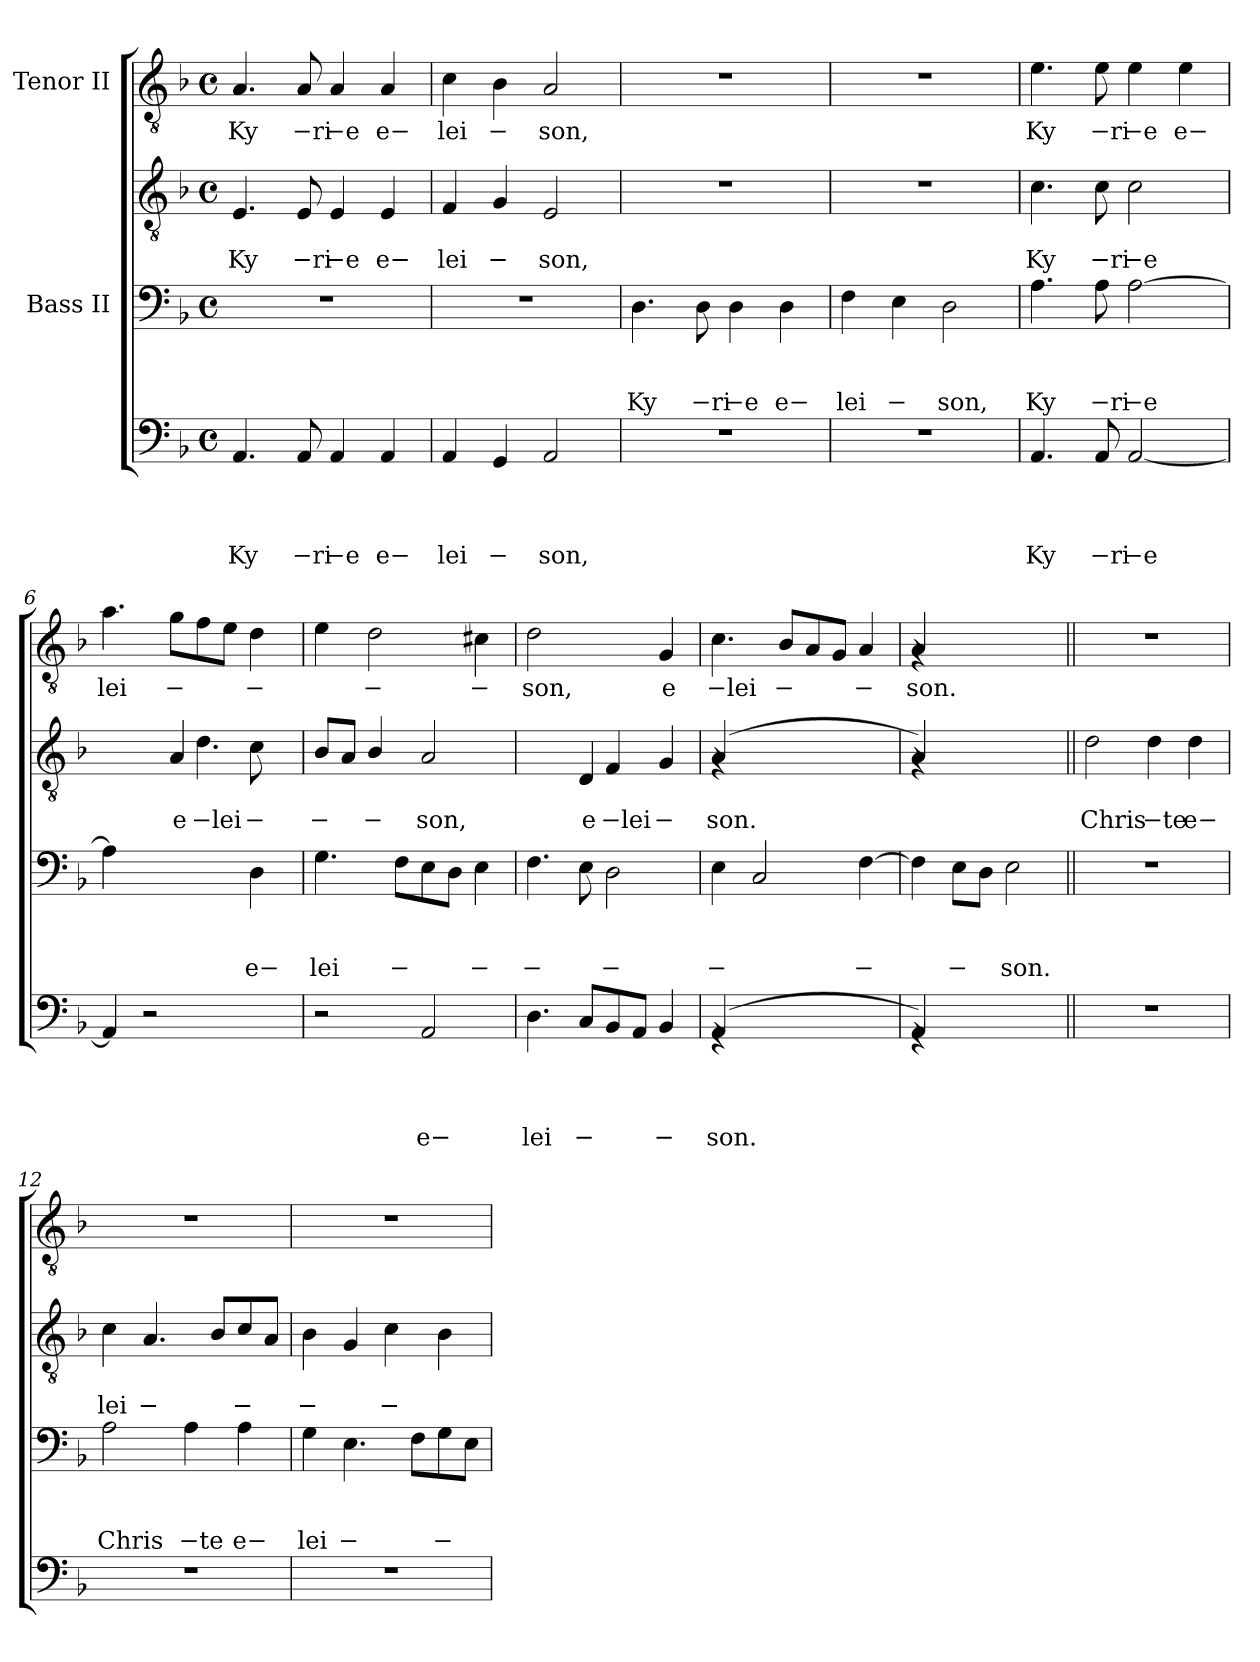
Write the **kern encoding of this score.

**kern	**text	**text	**text	**text	**kern	**text	**text	**text	**kern	**text	**text	**kern	**text
*part4	*part4	*part4	*part4	*part4	*part3	*part3	*part3	*part3	*part2	*part2	*part2	*part1	*part1
*staff4	*staff4	*staff4	*staff4	*staff4	*staff3	*staff3	*staff3	*staff3	*staff2	*staff2	*staff2	*staff1	*staff1
*	*	*	*	*	*I"Bass II	*	*	*	*	*	*	*I"Tenor II	*
!!LO:PB:g=z
*clefF4	*	*	*	*	*clefF4	*	*	*	*clefGv2	*	*	*clefGv2	*
*k[b-]	*	*	*	*	*k[b-]	*	*	*	*k[b-]	*	*	*k[b-]	*
*F:	*	*	*	*	*F:	*	*	*	*F:	*	*	*F:	*
*M4/4	*	*	*	*	*M4/4	*	*	*	*M4/4	*	*	*M4/4	*
*met(c)	*	*	*	*	*met(c)	*	*	*	*met(c)	*	*	*met(c)	*
=1	=1	=1	=1	=1	=1	=1	=1	=1	=1	=1	=1	=1	=1
!	!	!	!	!LO:LY:b	!	!	!	!	!	!	!LO:LY:b	!	!LO:LY:b
4.AA/	.	.	.	Ky	1r	.	.	.	4.E/	.	Ky	4.A/	Ky
!	!	!	!	!LO:LY:b:rj	!	!	!	!	!	!	!LO:LY:b:rj	!	!LO:LY:b:rj
8AA/	.	.	.	−ri	.	.	.	.	8E/	.	−ri	8A/	−ri
!	!	!	!	!LO:LY:b:rj	!	!	!	!	!	!	!LO:LY:b:rj	!	!LO:LY:b:rj
4AA/	.	.	.	−e	.	.	.	.	4E/	.	−e	4A/	−e
!	!	!	!	!LO:LY:b	!	!	!	!	!	!	!LO:LY:b	!	!LO:LY:b
4AA/	.	.	.	e−	.	.	.	.	4E/	.	e−	4A/	e−
=2	=2	=2	=2	=2	=2	=2	=2	=2	=2	=2	=2	=2	=2
!	!	!	!	!LO:LY:b	!	!	!	!	!	!	!LO:LY:b	!	!LO:LY:b
4AA/	.	.	.	lei	1r	.	.	.	4F/	.	lei	4c\	lei
!	!	!	!	!LO:LY:b	!	!	!	!	!	!	!LO:LY:b	!	!LO:LY:b
4GG/	.	.	.	−	.	.	.	.	4G/	.	−	4B-\	−
!	!	!	!	!LO:LY:b	!	!	!	!	!	!	!LO:LY:b	!	!LO:LY:b
2AA/	.	.	.	son,	.	.	.	.	2E/	.	son,	2A/	son,
=3	=3	=3	=3	=3	=3	=3	=3	=3	=3	=3	=3	=3	=3
!	!	!	!	!	!	!	!	!LO:LY:b	!	!	!	!	!
1r	.	.	.	.	4.D\	.	.	Ky	1r	.	.	1r	.
!	!	!	!	!	!	!	!	!LO:LY:b:rj	!	!	!	!	!
.	.	.	.	.	8D\	.	.	−ri	.	.	.	.	.
!	!	!	!	!	!	!	!	!LO:LY:b:rj	!	!	!	!	!
.	.	.	.	.	4D\	.	.	−e	.	.	.	.	.
!	!	!	!	!	!	!	!	!LO:LY:b	!	!	!	!	!
.	.	.	.	.	4D\	.	.	e−	.	.	.	.	.
=4	=4	=4	=4	=4	=4	=4	=4	=4	=4	=4	=4	=4	=4
!	!	!	!	!	!	!	!	!LO:LY:b	!	!	!	!	!
1r	.	.	.	.	4F\	.	.	lei	1r	.	.	1r	.
!	!	!	!	!	!	!	!	!LO:LY:b	!	!	!	!	!
.	.	.	.	.	4E\	.	.	−	.	.	.	.	.
!	!	!	!	!	!	!	!	!LO:LY:b	!	!	!	!	!
.	.	.	.	.	2D\	.	.	son,	.	.	.	.	.
=5	=5	=5	=5	=5	=5	=5	=5	=5	=5	=5	=5	=5	=5
!	!	!	!	!LO:LY:b	!	!	!	!LO:LY:b	!	!	!LO:LY:b	!	!LO:LY:b
4.AA/	.	.	.	Ky	4.A\	.	.	Ky	4.c\	.	Ky	4.e\	Ky
!	!	!	!	!LO:LY:b:rj	!	!	!	!LO:LY:b:rj	!	!	!LO:LY:b:rj	!	!LO:LY:b:rj
8AA/	.	.	.	−ri	8A\	.	.	−ri	8c\	.	−ri	8e\	−ri
!	!	!	!	!LO:LY:b:rj	!	!	!	!LO:LY:b:rj	!	!	!LO:LY:b:rj	!	!LO:LY:b:rj
[<2AA/	.	.	.	−e	[<2A\	.	.	−e	2c\	.	−e	4e\	−e
!	!	!	!	!	!	!	!	!	!	!	!	!	!LO:LY:b
.	.	.	.	.	.	.	.	.	.	.	.	4e\	e−
!!LO:LB:g=z
=6	=6	=6	=6	=6	=6	=6	=6	=6	=6	=6	=6	=6	=6
*	*	*	*	*	*	*	*	*	*^	*	*	*	*
*	*	*	*	*	*	*	*	*	*	*^	*	*	*	*
!	!	!	!	!	!	!	!	!	!	!	!	!	!	!	!LO:LY:b
4AA/]	.	.	.	.	4A\]	.	.	.	4.ryy	2ryy	2.ryy	.	.	4.a\	lei
2r	.	.	.	.	2ryy	.	.	.	.	.	.	.	.	.	.
!	!	!	!	!	!	!	!	!	!	!	!	!	!LO:LY:b	!	!LO:LY:b
.	.	.	.	.	.	.	.	.	4A/	.	.	.	e	8g\L	−
!	!	!	!	!	!	!	!	!	!	!	!	!	!LO:LY:b:rj	!	!
.	.	.	.	.	.	.	.	.	.	4.d\	.	.	−lei	8f\	.
.	.	.	.	.	.	.	.	.	8ryy	.	.	.	.	8e\J	.
!	!	!	!	!	!	!	!	!LO:LY:b	!	!	!	!	!LO:LY:b	!	!LO:LY:b
4ryy	.	.	.	.	4D\	.	.	e−	4ryy	.	8c\	.	−	4d\	−
.	.	.	.	.	.	.	.	.	.	8ryy	8ryy	.	.	.	.
=7	=7	=7	=7	=7	=7	=7	=7	=7	=7	=7	=7	=7	=7	=7	=7
!	!	!	!	!	!	!	!	!LO:LY:b	!	!	!	!	!LO:LY:b	!	!
*	*	*	*	*	*	*	*	*	*v	*v	*v	*	*	*	*
2r	.	.	.	.	4.G\	.	.	lei	8B-/L	.	−	4e\	.
.	.	.	.	.	.	.	.	.	8A/J	.	.	.	.
!	!	!	!	!	!	!	!	!	!	!	!LO:LY:b	!	!LO:LY:b
.	.	.	.	.	.	.	.	.	4B-/	.	−	2d\	−
!	!	!	!	!	!	!	!	!LO:LY:b	!	!	!	!	!
.	.	.	.	.	8F\L	.	.	−	.	.	.	.	.
!	!	!	!	!LO:LY:b	!	!	!	!	!	!	!LO:LY:b	!	!
2AA/	.	.	.	e−	8E\	.	.	.	2A/	.	son,	.	.
.	.	.	.	.	8D\J	.	.	.	.	.	.	.	.
!	!	!	!	!	!	!	!	!LO:LY:b	!	!	!	!	!LO:LY:b
.	.	.	.	.	4E\	.	.	−	.	.	.	4c#X\	−
=8	=8	=8	=8	=8	=8	=8	=8	=8	=8	=8	=8	=8	=8
!	!	!	!	!LO:LY:b	!	!	!	!LO:LY:b	!	!	!	!	!LO:LY:b
*	*	*	*	*	*	*	*	*	*^	*	*	*	*
4.D\	.	.	.	lei	4.F\	.	.	−	4.ryy	2ryy	.	.	2d\	son,
!	!	!	!	!LO:LY:b	!	!	!	!	!	!	!	!LO:LY:b	!	!
8C/L	.	.	.	−	8E\	.	.	.	4D/	.	.	e	.	.
!	!	!	!	!	!	!	!	!LO:LY:b	!	!	!	!LO:LY:b:rj	!	!
8BB-/	.	.	.	.	2D\	.	.	−	.	4F/	.	−lei	4ryy	.
8AA/J	.	.	.	.	.	.	.	.	4.ryy	.	.	.	.	.
!	!	!	!	!LO:LY:b	!	!	!	!	!	!	!	!LO:LY:b	!	!LO:LY:b
4BB-/	.	.	.	−	.	.	.	.	.	4G/	.	−	4G/	e
=9	=9	=9	=9	=9	=9	=9	=9	=9	=9	=9	=9	=9	=9	=9
!LO:N:head=solid	!	!	!	!LO:LY:b	!	!	!	!LO:LY:b	!LO:N:head=solid	!	!	!LO:LY:b	!	!LO:LY:b:rj
*^	*	*	*	*	*	*	*	*	*	*	*	*	*	*
(<4AA/	4rFF	.	.	.	son.	4E\	.	.	−	(<4A/	4rF	.	son.	4.c\	−lei
2.ryy	2.ryy	.	.	.	.	2C/	.	.	.	2.ryy	2.ryy	.	.	.	.
!	!	!	!	!	!	!	!	!	!	!	!	!	!	!	!LO:LY:b
.	.	.	.	.	.	.	.	.	.	.	.	.	.	8B-/L	−
.	.	.	.	.	.	.	.	.	.	.	.	.	.	8A/	.
.	.	.	.	.	.	.	.	.	.	.	.	.	.	8G/J	.
!	!	!	!	!	!	!	!	!	!LO:LY:b	!	!	!	!	!	!LO:LY:b
.	.	.	.	.	.	[>4F\	.	.	−	.	.	.	.	4A/	−
=10	=10	=10	=10	=10	=10	=10	=10	=10	=10	=10	=10	=10	=10	=10	=10
!LO:N:head=solid	!	!	!	!	!	!	!	!	!	!LO:N:head=solid	!	!	!	!LO:N:head=solid	!LO:LY:b
*	*	*	*	*	*	*	*	*	*	*	*	*	*	*^	*
4AA/)	4rFF	.	.	.	.	4F\]	.	.	.	4A/)	4rF	.	.	4A/	4rF	son.
!	!	!	!	!	!	!	!	!	!LO:LY:b	!	!	!	!	!	!	!
2.ryy	2.ryy	.	.	.	.	8E\L	.	.	−	2.ryy	2.ryy	.	.	2.ryy	2.ryy	.
.	.	.	.	.	.	8D\J	.	.	.	.	.	.	.	.	.	.
!	!	!	!	!	!	!	!	!	!LO:LY:b	!	!	!	!	!	!	!
.	.	.	.	.	.	2E\	.	.	son.	.	.	.	.	.	.	.
*	*	*	*	*	*	*	*	*	*	*v	*v	*	*	*	*	*
*v	*v	*	*	*	*	*	*	*	*	*	*	*	*v	*v	*
!!LO:LB:g=z
=11||	=11||	=11||	=11||	=11||	=11||	=11||	=11||	=11||	=11||	=11||	=11||	=11||	=11||
!	!	!	!	!	!	!	!	!	!	!	!LO:LY:b	!	!
1r	.	.	.	.	1r	.	.	.	2d\	.	Chris	1r	.
!	!	!	!	!	!	!	!	!	!	!	!LO:LY:b:rj	!	!
.	.	.	.	.	.	.	.	.	4d\	.	−te	.	.
!	!	!	!	!	!	!	!	!	!	!	!LO:LY:b	!	!
.	.	.	.	.	.	.	.	.	4d\	.	e−	.	.
=12	=12	=12	=12	=12	=12	=12	=12	=12	=12	=12	=12	=12	=12
!	!	!	!	!	!	!	!	!LO:LY:b	!	!	!LO:LY:b	!	!
1r	.	.	.	.	2A\	.	.	Chris	4c\	.	lei	1r	.
!	!	!	!	!	!	!	!	!	!	!	!LO:LY:b	!	!
.	.	.	.	.	.	.	.	.	4.A/	.	−	.	.
!	!	!	!	!	!	!	!	!LO:LY:b:rj	!	!	!	!	!
.	.	.	.	.	4A\	.	.	−te	.	.	.	.	.
.	.	.	.	.	.	.	.	.	8B-/L	.	.	.	.
!	!	!	!	!	!	!	!	!LO:LY:b	!	!	!LO:LY:b	!	!
.	.	.	.	.	4A\	.	.	e−	8c/	.	−	.	.
.	.	.	.	.	.	.	.	.	8A/J	.	.	.	.
=13	=13	=13	=13	=13	=13	=13	=13	=13	=13	=13	=13	=13	=13
!	!	!	!	!	!	!	!	!LO:LY:b	!	!	!LO:LY:b	!	!
1r	.	.	.	.	4G\	.	.	lei	4B-\	.	−	1r	.
!	!	!	!	!	!	!	!	!LO:LY:b	!	!	!	!	!
.	.	.	.	.	4.E\	.	.	−	4G/	.	.	.	.
!	!	!	!	!	!	!	!	!	!	!	!LO:LY:b	!	!
.	.	.	.	.	.	.	.	.	4c\	.	−	.	.
.	.	.	.	.	8F\L	.	.	.	.	.	.	.	.
!	!	!	!	!	!	!	!	!LO:LY:b	!	!	!	!	!
.	.	.	.	.	8G\	.	.	−	4B-\	.	.	.	.
.	.	.	.	.	8E\J	.	.	.	.	.	.	.	.
=	=	=	=	=	=	=	=	=	=	=	=	=	=
*-	*-	*-	*-	*-	*-	*-	*-	*-	*-	*-	*-	*-	*-
